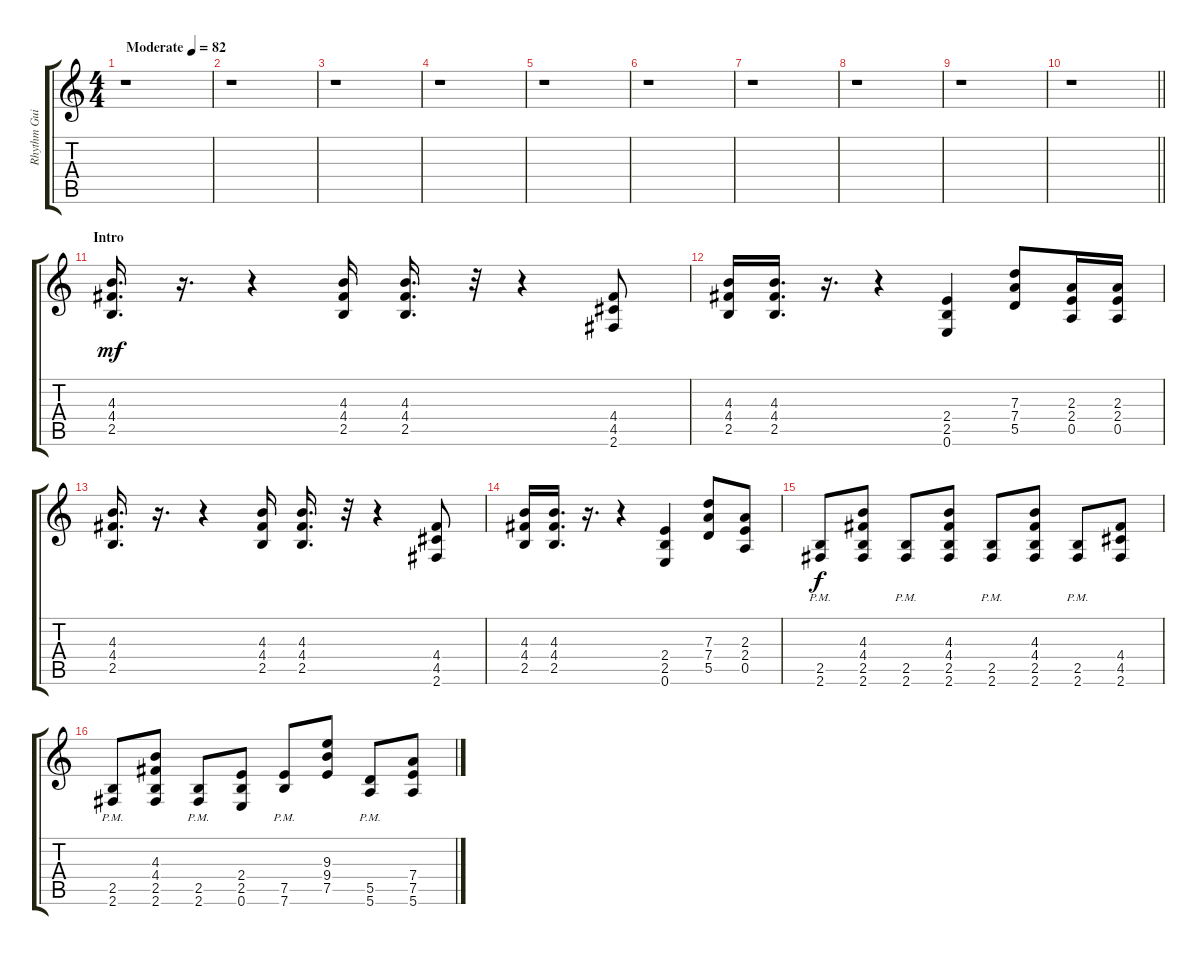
\track ("Rhythm Guitar II" "Rhythm Gui") {instrument overdrivenguitar}
\staff {score tabs}
\tuning (E4 B3 G3 D3 A2 E2) {hide}
\ts (4 4)
\tempo (82 "Moderate")
\clef g2
\ks c
r.1{dy mf instrument overdrivenguitar} |
r.1 |
r.1 |
r.1 |
r.1 |
r.1 |
r.1 |
r.1 |
r.1 |
\barLineRight lightlight
r.1 |
\section ("" "Intro")
(4.3 4.4 2.5).16{d} r.16{d} r.4 (4.3 4.4 2.5).16 (4.3 4.4 2.5).16{d} r.32 r.4 (4.4 4.5 2.6).8 |
(4.3 4.4 2.5).16 (4.3 4.4 2.5).16{d} r.16{d} r.4 (2.4 2.5 0.6).4 (7.3 7.4 5.5).8 (2.3 2.4 0.5).16 (2.3 2.4 0.5).16 |
(4.3 4.4 2.5).16{d} r.16{d} r.4 (4.3 4.4 2.5).16 (4.3 4.4 2.5).16{d} r.32 r.4 (4.4 4.5 2.6).8 |
(4.3 4.4 2.5).16 (4.3 4.4 2.5).16{d} r.16{d} r.4 (2.4 2.5 0.6).4 (7.3 7.4 5.5).8 (2.3 2.4 0.5).8 |
(2.5{pm} 2.6{pm}).8{dy f} (4.3 4.4 2.5 2.6).8 (2.5{pm} 2.6{pm}).8 (4.3 4.4 2.5 2.6).8 (2.5{pm} 2.6{pm}).8 (4.3 4.4 2.5 2.6).8 (2.5{pm} 2.6{pm}).8 (4.4 4.5 2.6).8 |
(2.5{pm} 2.6{pm}).8 (4.3 4.4 2.5 2.6).8 (2.5{pm} 2.6{pm}).8 (2.4 2.5 0.6).8 (7.5{pm} 7.6{pm}).8 (9.3 9.4 7.5).8 (5.5{pm} 5.6{pm}).8 (7.4 7.5 5.6).8
